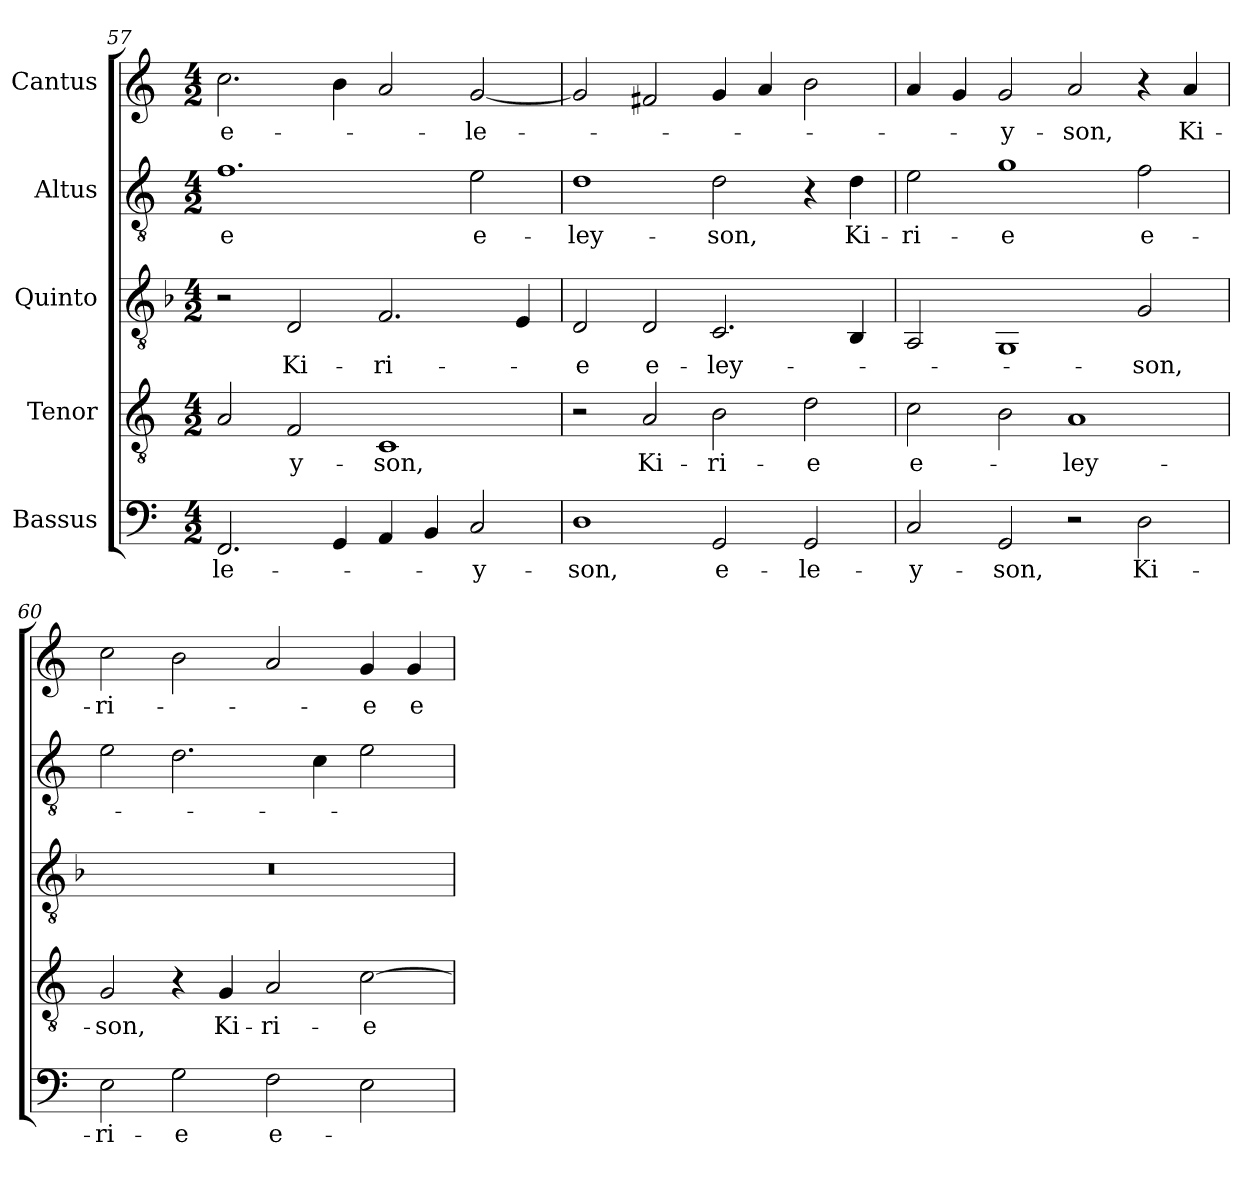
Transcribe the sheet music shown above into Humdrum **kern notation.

**kern	**text	**kern	**text	**kern	**text	**kern	**text	**kern	**text
*part5	*part5	*part4	*part4	*part3	*part3	*part2	*part2	*part1	*part1
*staff5	*staff5	*staff4	*staff4	*staff3	*staff3	*staff2	*staff2	*staff1	*staff1
*I"Bassus	*	*I"Tenor	*	*I"Quinto	*	*I"Altus	*	*I"Cantus	*
*clefF4	*	*clefGv2	*	*clefGv2	*	*clefGv2	*	*clefG2	*
*	*	*	*	*ITrd-4c-7	*	*	*	*	*
*k[]	*	*k[]	*	*k[]	*	*k[]	*	*k[]	*
*C:	*	*C:	*	*C:	*	*C:	*	*C:	*
*M4/2	*	*M4/2	*	*M4/2	*	*M4/2	*	*M4/2	*
=57	=57	=57	=57	=57	=57	=57	=57	=57	=57
!	!LO:LY:b:color=#000000	!	!	!	!	!	!	!	!
!	!	!	!	!	!	!	!LO:LY:b:color=#000000	!	!
!	!	!	!	!	!	!	!	!	!LO:LY:b:color=#000000
2.FFi/	-le-	2Ai/	.	2r	.	1.fi	-e	2.cci\	e-
!	!	!	!LO:LY:b:color=#000000	!	!	!	!	!	!
!	!	!	!	!	!LO:LY:b:color=#000000	!	!	!	!
.	.	2Fi/	-y-	2Ai/	Ki-	.	.	.	.
4GGi/	.	.	.	.	.	.	.	4bi\	.
!	!	!	!LO:LY:b:color=#000000	!	!	!	!	!	!
!	!	!	!	!	!LO:LY:b:color=#000000	!	!	!	!
4AAi/	.	1Ci	-son,	2.ci/	-ri-	.	.	2ai/	.
4BBi/	.	.	.	.	.	.	.	.	.
!	!LO:LY:b:color=#000000	!	!	!	!	!	!	!	!
!	!	!	!	!	!	!	!LO:LY:b:color=#000000	!	!
!	!	!	!	!	!	!	!	!	!LO:LY:b:color=#000000
2Ci/	-y-	.	.	.	.	2ei\	e-	[<2gi/	-le-
.	.	.	.	4Bi/	.	.	.	.	.
=58	=58	=58	=58	=58	=58	=58	=58	=58	=58
!	!LO:LY:b:color=#000000	!	!	!	!	!	!	!	!
!	!	!	!	!	!LO:LY:b:color=#000000	!	!	!	!
!	!	!	!	!	!	!	!LO:LY:b:color=#000000	!	!
1Di	-son,	2r	.	2Ai/	-e	1di	-ley-	2gi/]	.
!	!	!	!LO:LY:b:color=#000000	!	!	!	!	!	!
!	!	!	!	!	!LO:LY:b:color=#000000	!	!	!	!
.	.	2Ai/	Ki-	2Ai/	e-	.	.	2f#Xi/	.
!	!LO:LY:b:color=#000000	!	!	!	!	!	!	!	!
!	!	!	!LO:LY:b:color=#000000	!	!	!	!	!	!
!	!	!	!	!	!LO:LY:b:color=#000000	!	!	!	!
!	!	!	!	!	!	!	!LO:LY:b:color=#000000	!	!
2GGi/	e-	2Bi\	-ri-	2.Gi/	-ley-	2di\	-son,	4gi/	.
.	.	.	.	.	.	.	.	4ai/	.
!	!LO:LY:b:color=#000000	!	!	!	!	!	!	!	!
!	!	!	!LO:LY:b:color=#000000	!	!	!	!	!	!
2GGi/	-le-	2di\	-e	.	.	4r	.	2bi\	.
!	!	!	!	!	!	!	!LO:LY:b:color=#000000	!	!
.	.	.	.	4Fi/	.	4di\	Ki-	.	.
=59	=59	=59	=59	=59	=59	=59	=59	=59	=59
!	!LO:LY:b:color=#000000	!	!	!	!	!	!	!	!
!	!	!	!LO:LY:b:color=#000000	!	!	!	!	!	!
!	!	!	!	!	!	!	!LO:LY:b:color=#000000	!	!
2Ci/	-y-	2ci\	e-	2Ei/	.	2ei\	-ri-	4ai/	.
.	.	.	.	.	.	.	.	4gi/	.
!	!LO:LY:b:color=#000000	!	!	!	!	!	!	!	!
!	!	!	!	!	!	!	!LO:LY:b:color=#000000	!	!
!	!	!	!	!	!	!	!	!	!LO:LY:b:color=#000000
2GGi/	-son,	2Bi\	.	1Di	.	1gi	-e	2gi/	-y-
!	!	!	!LO:LY:b:color=#000000	!	!	!	!	!	!
!	!	!	!	!	!	!	!	!	!LO:LY:b:color=#000000
2r	.	1Ai	-ley-	.	.	.	.	2ai/	-son,
!	!LO:LY:b:color=#000000	!	!	!	!	!	!	!	!
!	!	!	!	!	!LO:LY:b:color=#000000	!	!	!	!
!	!	!	!	!	!	!	!LO:LY:b:color=#000000	!	!
2Di\	Ki-	.	.	2di/	-son,	2fi\	e-	4r	.
!	!	!	!	!	!	!	!	!	!LO:LY:b:color=#000000
.	.	.	.	.	.	.	.	4ai/	Ki-
=60	=60	=60	=60	=60	=60	=60	=60	=60	=60
!	!LO:LY:b:color=#000000	!	!	!	!	!	!	!	!
!	!	!	!LO:LY:b:color=#000000	!LO:N:vis=1	!	!	!	!	!
!	!	!	!	!	!	!	!	!	!LO:LY:b:color=#000000
2Ei\	-ri-	2Gi/	-son,	0r	.	2ei\	.	2cci\	-ri-
!	!LO:LY:b:color=#000000	!	!	!	!	!	!	!	!
2Gi\	-e	4r	.	.	.	2.di\	.	2bi\	.
!	!	!	!LO:LY:b:color=#000000	!	!	!	!	!	!
.	.	4Gi/	Ki-	.	.	.	.	.	.
!	!LO:LY:b:color=#000000	!	!	!	!	!	!	!	!
!	!	!	!LO:LY:b:color=#000000	!	!	!	!	!	!
2Fi\	e-	2Ai/	-ri-	.	.	.	.	2ai/	.
.	.	.	.	.	.	4ci\	.	.	.
!	!	!	!LO:LY:b:color=#000000	!	!	!	!	!	!
!	!	!	!	!	!	!	!	!	!LO:LY:b:color=#000000
2Ei\	.	[>2ci\	-e	.	.	2ei\	.	4gi/	-e
!	!	!	!	!	!	!	!	!	!LO:LY:b:color=#000000
.	.	.	.	.	.	.	.	4gi/	e-
=	=	=	=	=	=	=	=	=	=
*-	*-	*-	*-	*-	*-	*-	*-	*-	*-
